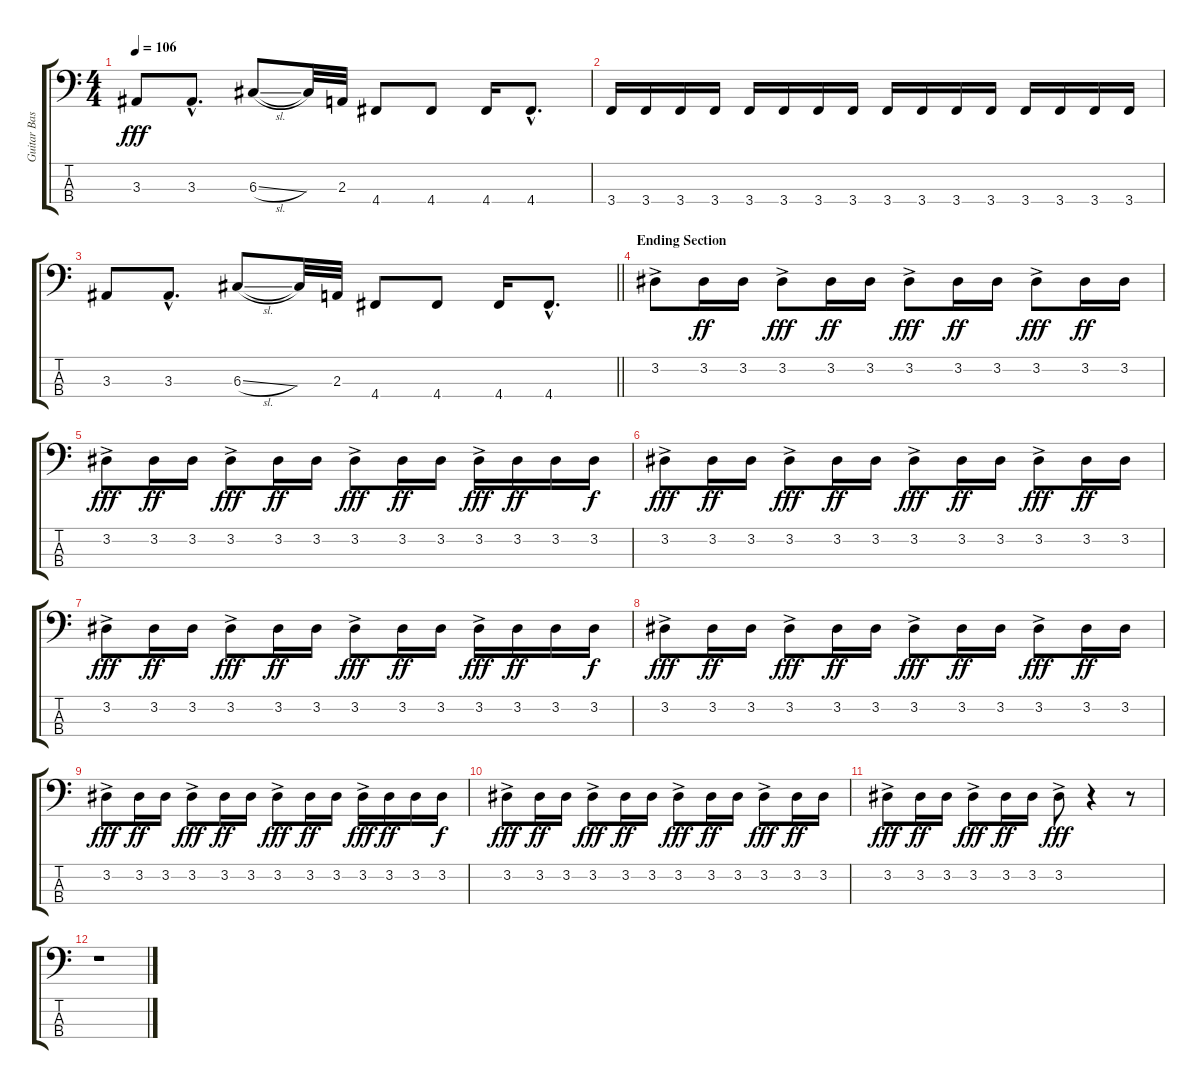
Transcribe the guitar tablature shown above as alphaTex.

\track ("Guitar Bass 1" "Guitar Bas") {instrument electricbassfinger}
\staff {score tabs}
\tuning (F2 C2 G1 D1) {hide}
\ts (4 4)
\tempo 106
\clef f4
\ks c
3.3.8{dy fff} 3.3{hac}.8{d} 6.3{sl}.8 6.3{t}.32 2.3.32 4.4.8 4.4.8 4.4.16 4.4{hac}.8{d} |
3.4.16 3.4.16 3.4.16 3.4.16 3.4.16 3.4.16 3.4.16 3.4.16 3.4.16 3.4.16 3.4.16 3.4.16 3.4.16 3.4.16 3.4.16 3.4.16 |
\barLineRight lightlight
3.3.8 3.3{hac}.8{d} 6.3{sl}.8 6.3{t}.32 2.3.32 4.4.8 4.4.8 4.4.16 4.4{hac}.8{d} |
\section ("" "Ending Section")
3.2{ac}.8 3.2.16{dy ff} 3.2.16 3.2{ac}.8{dy fff} 3.2.16{dy ff} 3.2.16 3.2{ac}.8{dy fff} 3.2.16{dy ff} 3.2.16 3.2{ac}.8{dy fff} 3.2.16{dy ff} 3.2.16 |
3.2{ac}.8{dy fff} 3.2.16{dy ff} 3.2.16 3.2{ac}.8{dy fff} 3.2.16{dy ff} 3.2.16 3.2{ac}.8{dy fff} 3.2.16{dy ff} 3.2.16 3.2{ac}.16{dy fff} 3.2.16{dy ff} 3.2.16 3.2.16{dy f} |
3.2{ac}.8{dy fff} 3.2.16{dy ff} 3.2.16 3.2{ac}.8{dy fff} 3.2.16{dy ff} 3.2.16 3.2{ac}.8{dy fff} 3.2.16{dy ff} 3.2.16 3.2{ac}.8{dy fff} 3.2.16{dy ff} 3.2.16 |
3.2{ac}.8{dy fff} 3.2.16{dy ff} 3.2.16 3.2{ac}.8{dy fff} 3.2.16{dy ff} 3.2.16 3.2{ac}.8{dy fff} 3.2.16{dy ff} 3.2.16 3.2{ac}.16{dy fff} 3.2.16{dy ff} 3.2.16 3.2.16{dy f} |
3.2{ac}.8{dy fff} 3.2.16{dy ff} 3.2.16 3.2{ac}.8{dy fff} 3.2.16{dy ff} 3.2.16 3.2{ac}.8{dy fff} 3.2.16{dy ff} 3.2.16 3.2{ac}.8{dy fff} 3.2.16{dy ff} 3.2.16 |
3.2{ac}.8{dy fff volume 0} 3.2.16{dy ff} 3.2.16 3.2{ac}.8{dy fff} 3.2.16{dy ff} 3.2.16 3.2{ac}.8{dy fff} 3.2.16{dy ff} 3.2.16 3.2{ac}.16{dy fff} 3.2.16{dy ff} 3.2.16 3.2.16{dy f} |
3.2{ac}.8{dy fff} 3.2.16{dy ff} 3.2.16 3.2{ac}.8{dy fff} 3.2.16{dy ff} 3.2.16 3.2{ac}.8{dy fff} 3.2.16{dy ff} 3.2.16 3.2{ac}.8{dy fff} 3.2.16{dy ff} 3.2.16 |
3.2{ac}.8{dy fff} 3.2.16{dy ff} 3.2.16 3.2{ac}.8{dy fff} 3.2.16{dy ff} 3.2.16 3.2{ac}.8{dy fff} r.4 r.8 |
r.1
